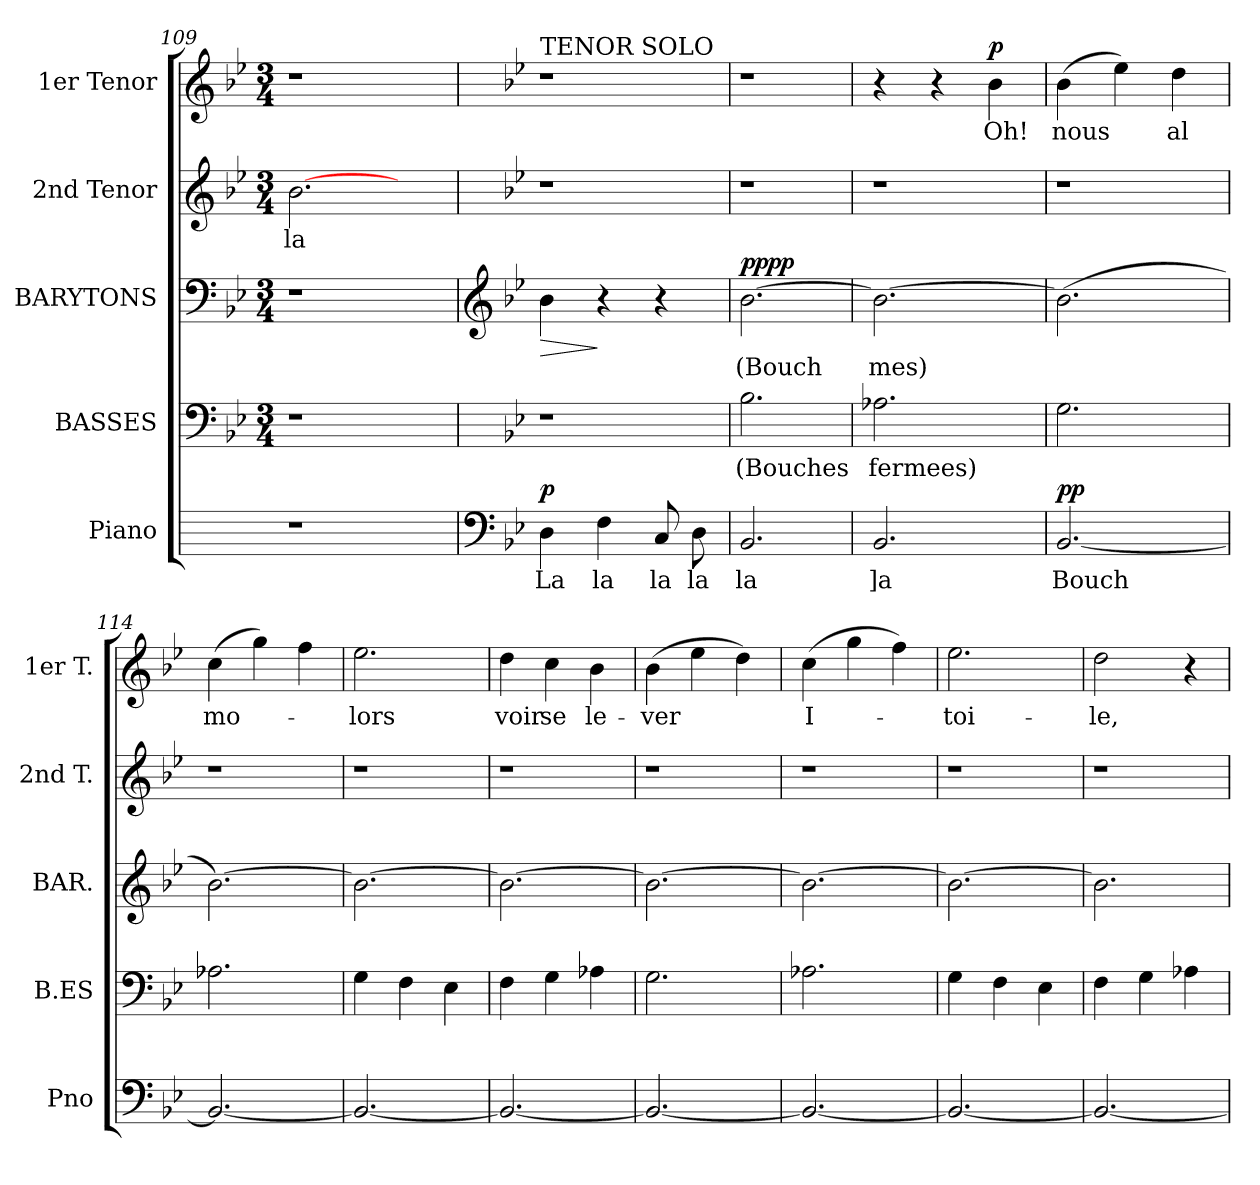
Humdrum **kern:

**kern	**text	**dynam	**kern	**text	**kern	**text	**dynam	**kern	**text	**kern	**text	**dynam
*part5	*part5	*part5	*part4	*part4	*part3	*part3	*part3	*part2	*part2	*part1	*part1	*part1
*staff5	*staff5	*staff5	*staff4	*staff4	*staff3	*staff3	*staff3	*staff2	*staff2	*staff1	*staff1	*staff1
*I"Piano	*	*	*I"BASSES	*	*I"BARYTONS	*	*	*I"2nd Tenor	*	*I"1er Tenor	*	*
*I'Pno	*	*	*I'B.ES	*	*I'BAR.	*	*	*I'2nd T.	*	*I'1er T.	*	*
*	*	*	*clefF4	*	*clefF4	*	*	*clefG2	*	*clefG2	*	*
*	*	*	*k[b-e-]	*	*k[b-e-]	*	*	*k[b-e-]	*	*k[b-e-]	*	*
*	*	*	*M3/4	*	*M3/4	*	*	*M3/4	*	*M3/4	*	*
=109	=109	=109	=109	=109	=109	=109	=109	=109	=109	=109	=109	=109
!LO:N:vis=1	!	!	!LO:N:vis=1	!	!LO:N:vis=1	!	!	!	!	!LO:N:vis=1	!	!
1r	.	.	2.r	.	2.r	.	.	[2.b-\	la	2.r	.	.
.	.	.	4ryy	.	4ryy	.	.	4ryy	.	4ryy	.	.
!!LO:LB:g=z
=110	=110	=110	=110	=110	=110	=110	=110	=110	=110	=110	=110	=110
*clefF4	*	*	*	*	*clefG2	*	*	*	*	*	*	*
*k[b-e-]	*	*	*	*	*	*	*	*	*	*	*	*
!	!	!	!	!	!	!	!	!	!	!LO:TX:a:t=TENOR SOLO	!	!
!	!	!LO:DY:a	!LO:N:vis=1	!	!	!	!LO:HP:b	!LO:N:vis=1	!	!LO:N:vis=1	!	!
4D\	La	p	2.r	.	4b-\	.	>	2.r	.	2.r	.	.
4F\	la	.	.	.	4r	.	]	.	.	.	.	.
8C/	la	.	.	.	4r	.	.	.	.	.	.	.
8D\	la	.	.	.	.	.	.	.	.	.	.	.
=111	=111	=111	=111	=111	=111	=111	=111	=111	=111	=111	=111	=111
!	!	!	!	!	!	!	!LO:DY:a	!LO:N:vis=1	!	!LO:N:vis=1	!	!
!	!	!	!	!	!	!	!LO:DY:n=1:a	!	!	!	!	!
2.BB-/	la	.	2.B-\	(Bouches	[2.b-\	(Bouch	pp pp	2.r	.	2.r	.	.
=112	=112	=112	=112	=112	=112	=112	=112	=112	=112	=112	=112	=112
!	!	!	!	!	!	!	!	!LO:N:vis=1	!	!	!	!
2.BB-/	]a	.	2.A-X\	fermees)	2.b-\_	mes)	.	2.r	.	4r	.	.
.	.	.	.	.	.	.	.	.	.	4r	.	.
!	!	!	!	!	!	!	!	!	!	!	!	!LO:DY:a
.	.	.	.	.	.	.	.	.	.	4b-\	Oh!	p
=113	=113	=113	=113	=113	=113	=113	=113	=113	=113	=113	=113	=113
!	!	!LO:DY:a	!	!	!	!	!	!LO:N:vis=1	!	!	!	!
[2.BB-/	Bouch	pp	2.G\	.	(2.b-\]	.	.	2.r	.	(4b-\	nous	.
.	.	.	.	.	.	.	.	.	.	4ee-\)	.	.
.	.	.	.	.	.	.	.	.	.	4dd\	al	.
=114	=114	=114	=114	=114	=114	=114	=114	=114	=114	=114	=114	=114
!	!	!	!	!	!	!	!	!LO:N:vis=1	!	!	!	!
2.BB-/_	.	.	2.A-X\	.	[2.b-\)	.	.	2.r	.	(4cc\	mo-	.
.	.	.	.	.	.	.	.	.	.	4gg\)	.	.
.	.	.	.	.	.	.	.	.	.	4ff\	.	.
=115	=115	=115	=115	=115	=115	=115	=115	=115	=115	=115	=115	=115
!	!	!	!	!	!	!	!	!LO:N:vis=1	!	!	!	!
2.BB-/_	.	.	4G\	.	2.b-\_	.	.	2.r	.	2.ee-\	-lors	.
.	.	.	4F\	.	.	.	.	.	.	.	.	.
.	.	.	4E-\	.	.	.	.	.	.	.	.	.
!!LO:LB:g=z
=116	=116	=116	=116	=116	=116	=116	=116	=116	=116	=116	=116	=116
!	!	!	!	!	!	!	!	!LO:N:vis=1	!	!	!	!
2.BB-/_	.	.	4F\	.	2.b-\_	.	.	2.r	.	4dd\	voir	.
.	.	.	4G\	.	.	.	.	.	.	4cc\	se	.
.	.	.	4A-X\	.	.	.	.	.	.	4b-\	le-	.
=117	=117	=117	=117	=117	=117	=117	=117	=117	=117	=117	=117	=117
!	!	!	!	!	!	!	!	!LO:N:vis=1	!	!	!	!
2.BB-/_	.	.	2.G\	.	2.b-\_	.	.	2.r	.	(4b-\	-ver	.
.	.	.	.	.	.	.	.	.	.	4ee-\	.	.
.	.	.	.	.	.	.	.	.	.	4dd\)	.	.
=118	=118	=118	=118	=118	=118	=118	=118	=118	=118	=118	=118	=118
!	!	!	!	!	!	!	!	!LO:N:vis=1	!	!	!	!
2.BB-/_	.	.	2.A-X\	.	2.b-\_	.	.	2.r	.	(4cc\	I-	.
.	.	.	.	.	.	.	.	.	.	4gg\	.	.
.	.	.	.	.	.	.	.	.	.	4ff\)	.	.
=119	=119	=119	=119	=119	=119	=119	=119	=119	=119	=119	=119	=119
!	!	!	!	!	!	!	!	!LO:N:vis=1	!	!	!	!
2.BB-/_	.	.	4G\	.	2.b-\_	.	.	2.r	.	2.ee-\	-toi-	.
.	.	.	4F\	.	.	.	.	.	.	.	.	.
.	.	.	4E-\	.	.	.	.	.	.	.	.	.
=120	=120	=120	=120	=120	=120	=120	=120	=120	=120	=120	=120	=120
!	!	!	!	!	!	!	!	!LO:N:vis=1	!	!	!	!
2.BB-/_	.	.	4F\	.	2.b-\]	.	.	2.r	.	2dd\	-le,	.
.	.	.	4G\	.	.	.	.	.	.	.	.	.
.	.	.	4A-X\	.	.	.	.	.	.	4r	.	.
=	=	=	=	=	=	=	=	=	=	=	=	=
*-	*-	*-	*-	*-	*-	*-	*-	*-	*-	*-	*-	*-
